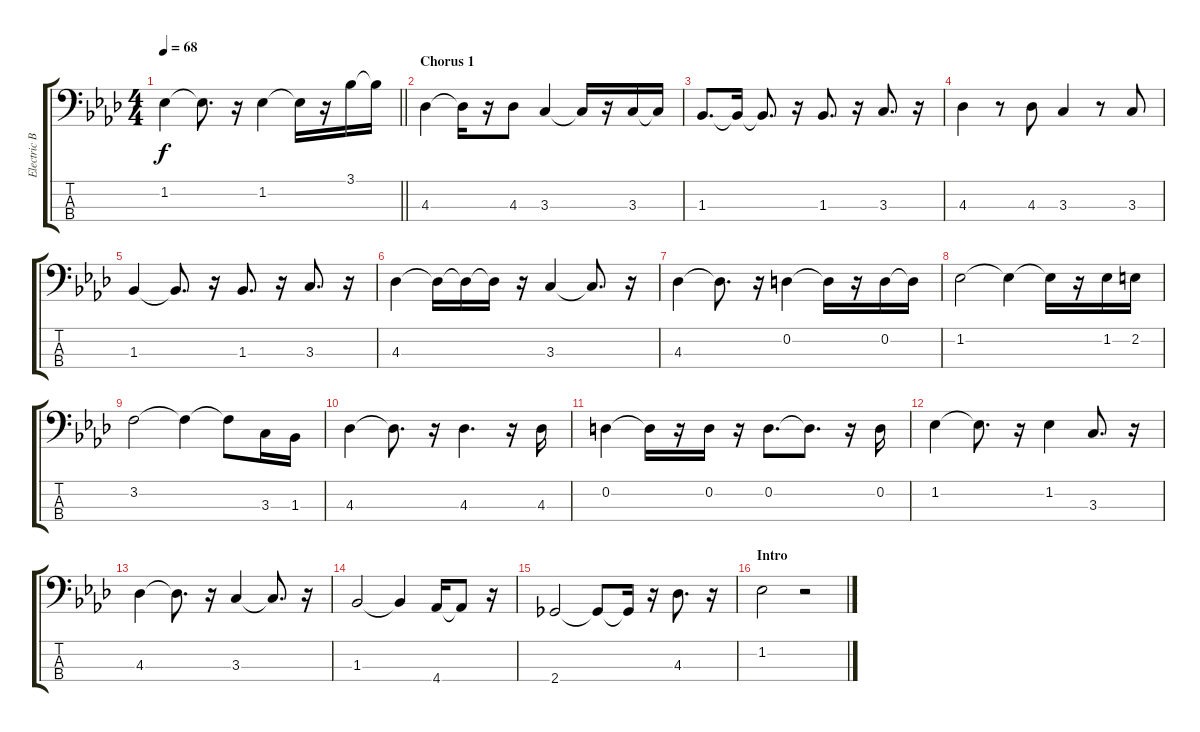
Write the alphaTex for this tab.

\track ("Electric Bass" "Electric B") {instrument electricbassfinger}
\staff {score tabs}
\tuning (G2 D2 A1 E1) {hide}
\ts (4 4)
\tempo 68
\clef f4
\barLineRight lightlight
\ks ab
1.2.4{dy f} 1.2{t}.8{d} r.16 1.2.4 1.2{t}.16 r.16 3.1.16 3.1{t}.16 |
\section ("" "Chorus 1")
4.3.4 4.3{t}.16 r.16 4.3.8 3.3.4 3.3{t}.16 r.16 3.3.16 3.3{t}.16 |
1.3.8{d} 1.3{t}.16 1.3{t}.8{d} r.16 1.3.8{d} r.16 3.3.8{d} r.16 |
4.3.4 r.8 4.3.8 3.3.4 r.8 3.3.8 |
1.3.4 1.3{t}.8{d} r.16 1.3.8{d} r.16 3.3.8{d} r.16 |
4.3.4 4.3{t}.16 4.3{t}.16 4.3{t}.16 r.16 3.3.4 3.3{t}.8{d} r.16 |
4.3.4 4.3{t}.8{d} r.16 0.2.4 0.2{t}.16 r.16 0.2.16 0.2{t}.16 |
1.2.2 1.2{t}.4 1.2{t}.16 r.16 1.2.16 2.2.16 |
3.2.2 3.2{t}.4 3.2{t}.8 3.3.16 1.3.16 |
4.3.4 4.3{t}.8{d} r.16 4.3.4{d} r.16 4.3.16 |
0.2.4 0.2{t}.16 r.16 0.2.16 r.16 0.2.8{d} 0.2{t}.8{d} r.16 0.2.16 |
1.2.4 1.2{t}.8{d} r.16 1.2.4 3.3.8{d} r.16 |
4.3.4 4.3{t}.8{d} r.16 3.3.4 3.3{t}.8{d} r.16 |
1.3.2 1.3{t}.4 4.4.16 4.4{t}.8 r.16 |
2.4.2 2.4{t}.8 2.4{t}.16 r.16 4.3.8{d} r.16 |
\section ("" "Intro")
1.2.2 r.2
